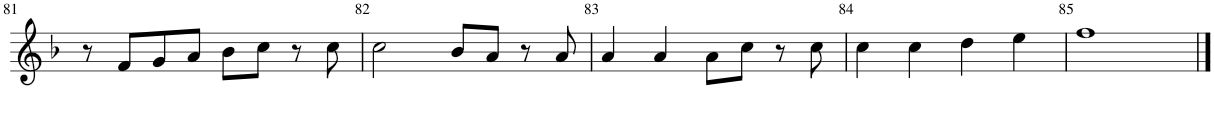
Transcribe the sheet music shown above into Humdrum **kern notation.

**kern
*part1
*staff1
*I"Glockenspiel
*I'Glock.
!!LO:PB:g=z
*clefG2
*Trd-14c-24
*k[b-]
*M4/4
=81
8r
8f/L
8g/
8a/J
8b-\L
8cc\J
8r
8cc\
=82
2cc\
8b-/L
8a/J
8r
8a/
=83
4a/
4a/
8a\L
8cc\J
8r
8cc\
=84
4cc\
4cc\
4dd\
4ee\
=85
1ff
==
*-
